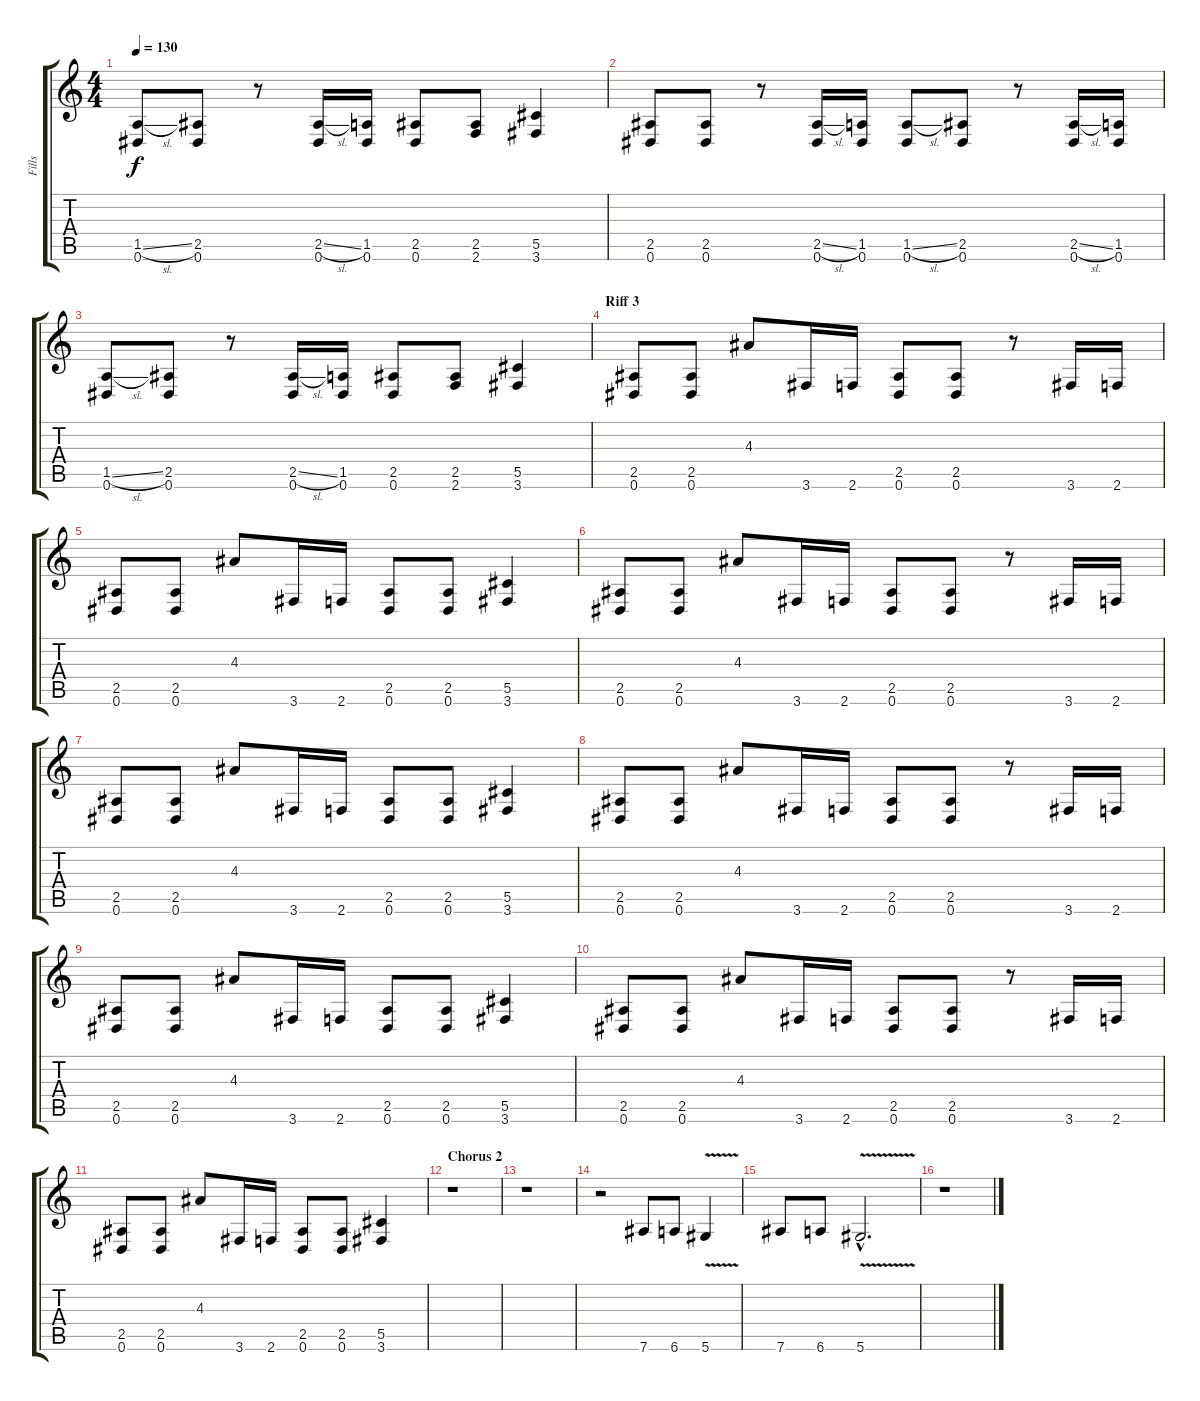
\track ("Fills" "Fills") {instrument distortionguitar}
\staff {score tabs}
\tuning (Eb4 Bb3 Gb3 Db3 Ab2 Eb2) {hide}
\ts (4 4)
\tempo 130
\clef g2
\ks c
(1.5{sl} 0.6).8{dy f} (2.5 0.6).8 r.8 (2.5{sl} 0.6).16 (1.5 0.6).16 (2.5 0.6).8 (2.5 2.6).8 (5.5 3.6).4 |
(2.5 0.6).8 (2.5 0.6).8 r.8 (2.5{sl} 0.6).16 (1.5 0.6).16 (1.5{sl} 0.6).8 (2.5 0.6).8 r.8 (2.5{sl} 0.6).16 (1.5 0.6).16 |
(1.5{sl} 0.6).8 (2.5 0.6).8 r.8 (2.5{sl} 0.6).16 (1.5 0.6).16 (2.5 0.6).8 (2.5 2.6).8 (5.5 3.6).4 |
\section ("" "Riff 3")
(2.5 0.6).8 (2.5 0.6).8 4.3.8 3.6.16 2.6.16 (2.5 0.6).8 (2.5 0.6).8 r.8 3.6.16 2.6.16 |
(2.5 0.6).8 (2.5 0.6).8 4.3.8 3.6.16 2.6.16 (2.5 0.6).8 (2.5 0.6).8 (5.5 3.6).4 |
(2.5 0.6).8 (2.5 0.6).8 4.3.8 3.6.16 2.6.16 (2.5 0.6).8 (2.5 0.6).8 r.8 3.6.16 2.6.16 |
(2.5 0.6).8 (2.5 0.6).8 4.3.8 3.6.16 2.6.16 (2.5 0.6).8 (2.5 0.6).8 (5.5 3.6).4 |
(2.5 0.6).8 (2.5 0.6).8 4.3.8 3.6.16 2.6.16 (2.5 0.6).8 (2.5 0.6).8 r.8 3.6.16 2.6.16 |
(2.5 0.6).8 (2.5 0.6).8 4.3.8 3.6.16 2.6.16 (2.5 0.6).8 (2.5 0.6).8 (5.5 3.6).4 |
(2.5 0.6).8 (2.5 0.6).8 4.3.8 3.6.16 2.6.16 (2.5 0.6).8 (2.5 0.6).8 r.8 3.6.16 2.6.16 |
(2.5 0.6).8 (2.5 0.6).8 4.3.8 3.6.16 2.6.16 (2.5 0.6).8 (2.5 0.6).8 (5.5 3.6).4 |
\section ("" "Chorus 2")
r.1 |
r.1 |
r.2 7.6.8 6.6.8 5.6{v}.4 |
7.6.8 6.6.8 5.6{v hac}.2{d} |
r.1
